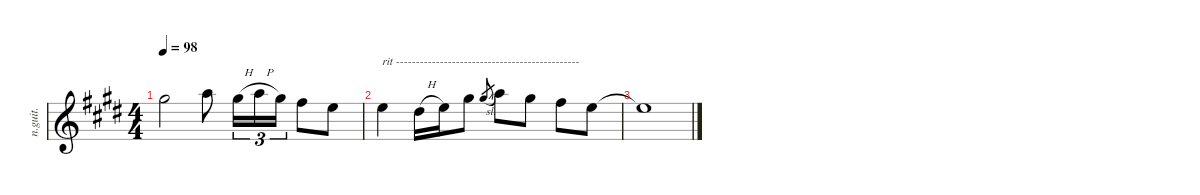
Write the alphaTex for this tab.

\defaultSystemsLayout 4
\hideDynamics
\bracketExtendMode nobrackets
\otherSystemsTrackNameOrientation horizontal
\track ("Lead" "n.guit.") {instrument acousticguitarnylon}
\staff {score}
\tuning (E4 B3 G3 D3 A2 E2)
\ts (4 4)
\tempo 98
\clef g2
\ks e
9.2{t acc #}.2{dy f beam Down} 10.2{acc forcenatural}.8{beam Down} 9.2{h acc #}.16{tu (3 2) beam Down} 10.2{h acc forcenatural}.16{tu (3 2) beam Down} 9.2{acc #}.16{tu (3 2) beam Down} 11.3{acc #}.8{beam Down} 9.3{acc forcenatural}.8{beam Down} |
9.3{acc forcenatural}.4{txt "rit ----------------------------------------------" beam Down} 8.3{h acc #}.16{beam Down} 9.3{acc forcenatural}.16{beam Down} 9.2{acc #}.8{beam Down} 9.2{sl acc #}.8{gr dy mf beam Up} 10.2{acc forcenatural}.8{dy f beam Down} 9.2{acc #}.8{beam Down} 11.3{acc #}.8{beam Down} 9.3{acc forcenatural}.8{beam Down} |
9.3{t acc forcenatural}.1{beam Down}
